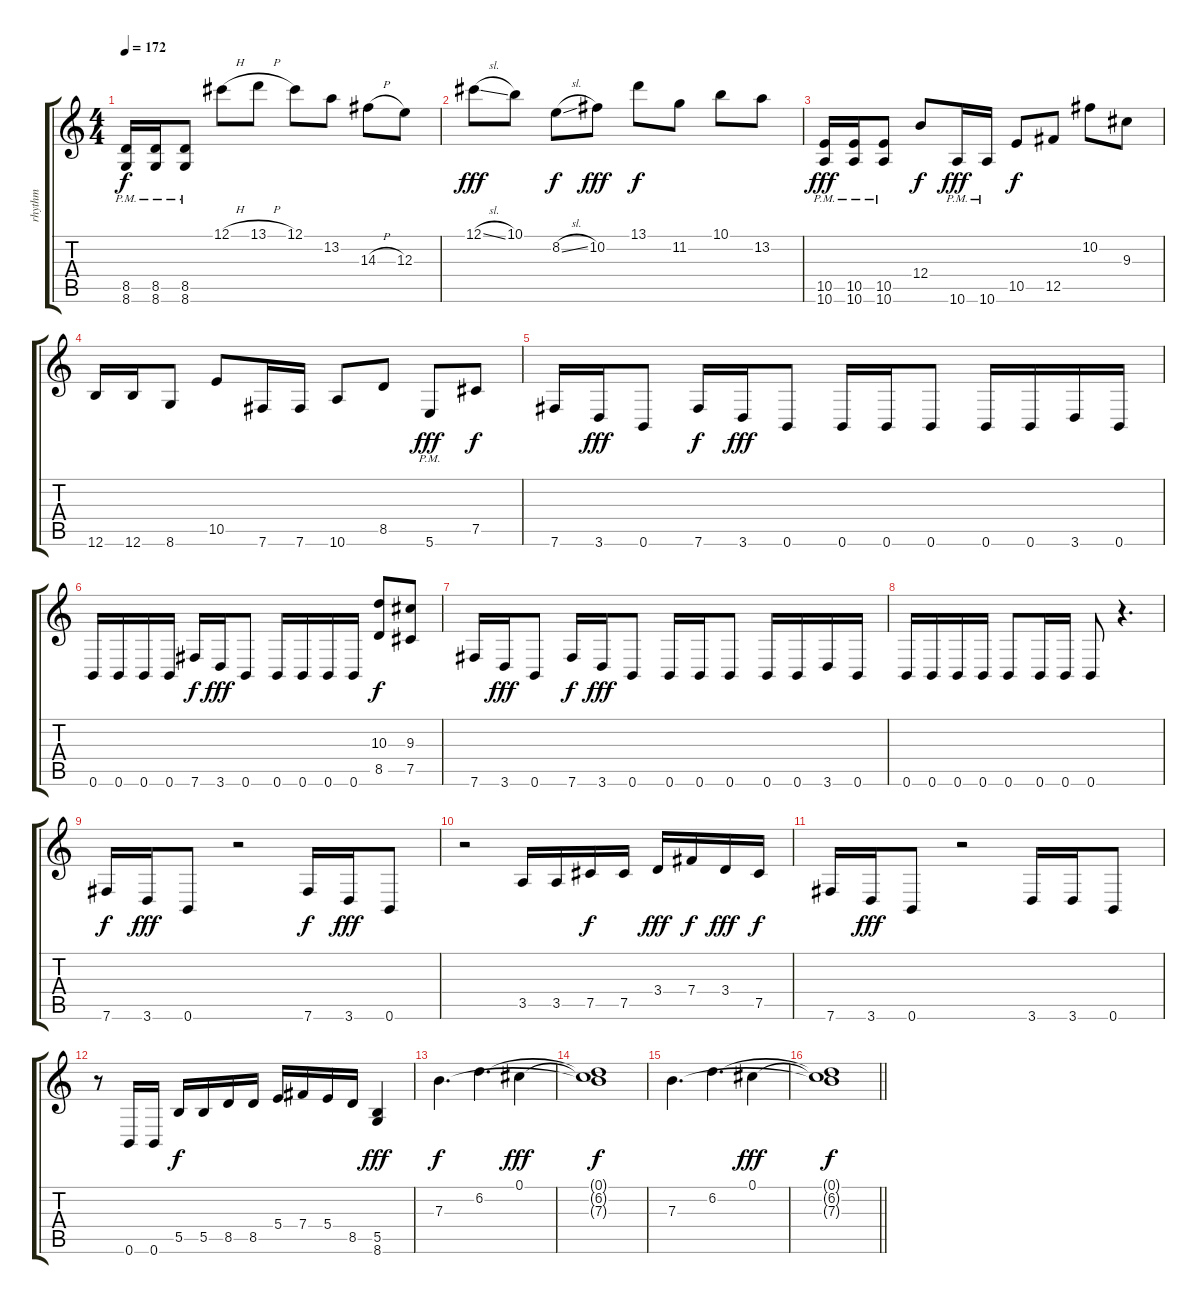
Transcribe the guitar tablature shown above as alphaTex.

\track ("rhythm" "rhythm") {instrument distortionguitar}
\staff {score tabs}
\tuning (Db4 Ab3 E3 B2 Gb2 B1) {hide}
\ts (4 4)
\tempo 172
\clef g2
\ks c
(8.5{pm} 8.6{pm}).16{dy f} (8.5{pm} 8.6{pm}).16 (8.5{pm} 8.6{pm}).8 12.1{h}.8 13.1{h}.8 12.1.8 13.2.8 14.3{h}.8 12.3.8 |
12.1{sl}.8{dy fff} 10.1.8 8.2{sl}.8{dy f} 10.2.8{dy fff} 13.1.8{dy f} 11.2.8 10.1.8 13.2.8 |
(10.5{pm} 10.6{pm}).16{dy fff} (10.5{pm} 10.6{pm}).16 (10.5{pm} 10.6{pm}).8 12.4.8{dy f} 10.6{pm}.16{dy fff} 10.6{pm}.16 10.5.8{dy f} 12.5.8 10.2.8 9.3.8 |
12.6.16 12.6.16 8.6.8 10.5.8 7.6.16 7.6.16 10.6.8 8.5.8 5.6{pm}.8{dy fff} 7.5.8{dy f} |
7.6.16 3.6.16{dy fff} 0.6.8 7.6.16{dy f} 3.6.16{dy fff} 0.6.8 0.6.16 0.6.16 0.6.8 0.6.16 0.6.16 3.6.16 0.6.16 |
0.6.16 0.6.16 0.6.16 0.6.16 7.6.16{dy f} 3.6.16{dy fff} 0.6.8 0.6.16 0.6.16 0.6.16 0.6.16 (10.3 8.5).8{dy f} (9.3 7.5).8 |
7.6.16 3.6.16{dy fff} 0.6.8 7.6.16{dy f} 3.6.16{dy fff} 0.6.8 0.6.16 0.6.16 0.6.8 0.6.16 0.6.16 3.6.16 0.6.16 |
0.6.16 0.6.16 0.6.16 0.6.16 0.6.8 0.6.16 0.6.16 0.6.8 r.4{d} |
7.6.16{dy f} 3.6.16{dy fff} 0.6.8 r.2 7.6.16{dy f} 3.6.16{dy fff} 0.6.8 |
r.2 3.5.16 3.5.16 7.5.16{dy f} 7.5.16 3.4.16{dy fff} 7.4.16{dy f} 3.4.16{dy fff} 7.5.16{dy f} |
7.6.16 3.6.16{dy fff} 0.6.8 r.2 3.6.16 3.6.16 0.6.8 |
r.8 0.6.16 0.6.16 5.5.16{dy f} 5.5.16 8.5.16 8.5.16 5.4.16 7.4.16 5.4.16 8.5.16 (5.5 8.6).4{dy fff} |
7.3.4{d dy f volume 9} 6.2.4{d} 0.1.4{dy fff} |
(0.1{t} 6.2{t} 7.3{t}).1{dy f} |
7.3.4{d} 6.2.4{d} 0.1.4{dy fff} |
\barLineRight lightlight
(0.1{t} 6.2{t} 7.3{t}).1{dy f}
